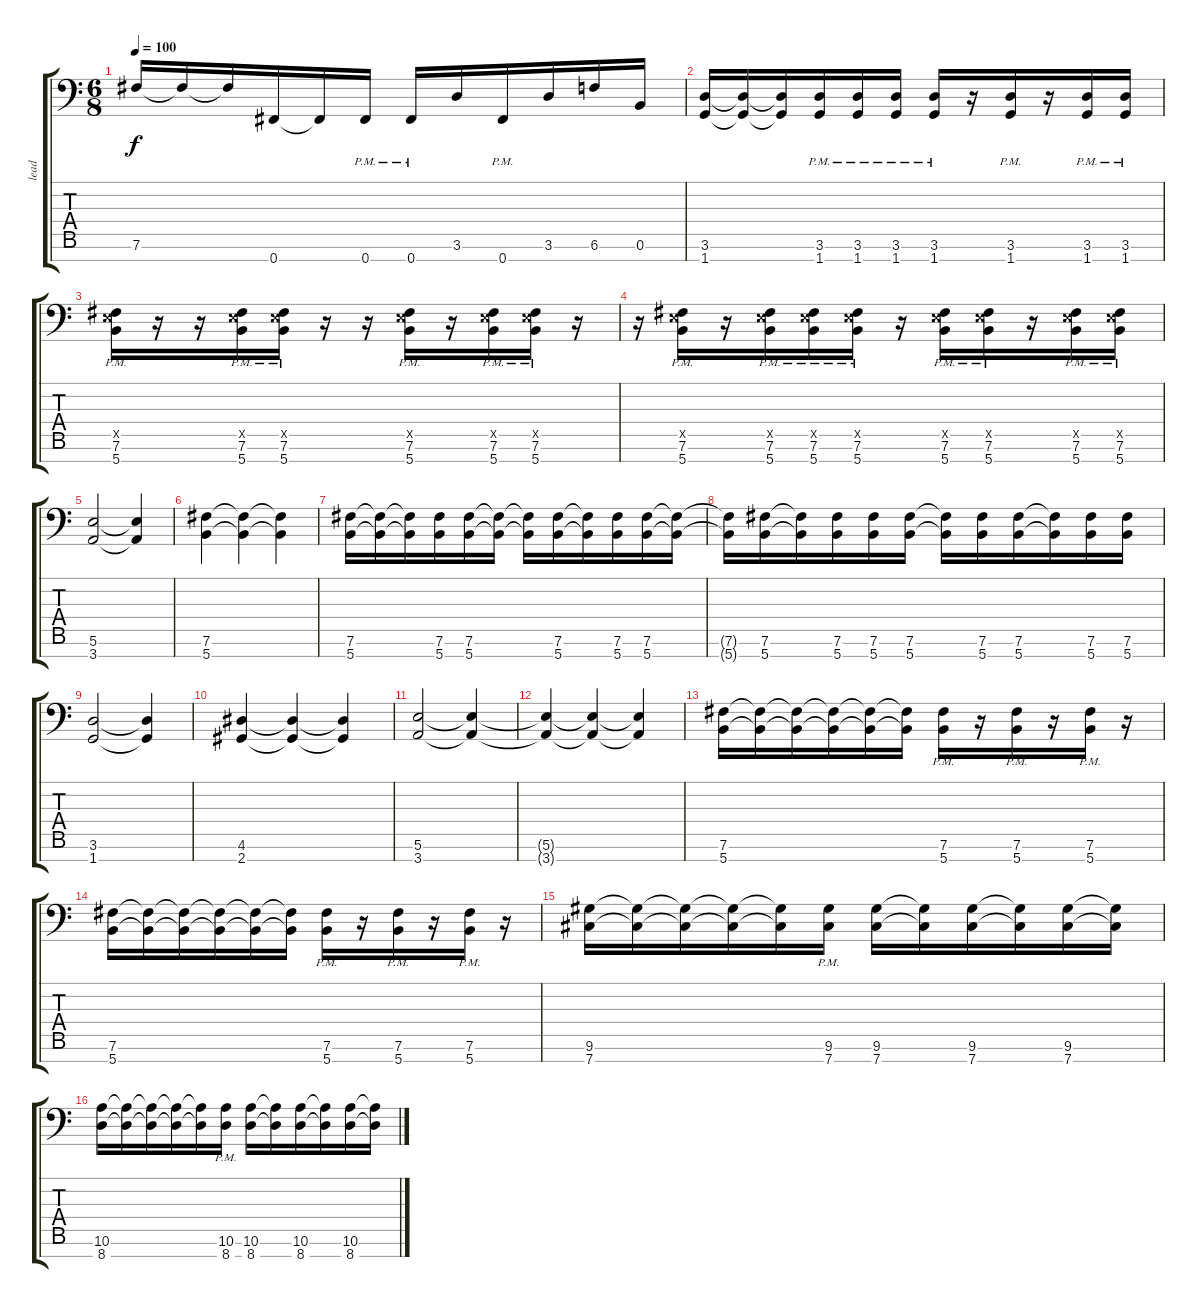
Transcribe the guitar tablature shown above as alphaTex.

\track ("lead" "lead") {instrument distortionguitar}
\staff {score tabs}
\tuning (B3 G3 D3 A2 E2 B1 Gb1) {hide}
\ts (6 8)
\tempo 100
\clef f4
\ks c
7.6.16{dy f} 7.6{t}.16 7.6{t}.16 0.7.16 0.7{t}.16 0.7{pm}.16 0.7{pm}.16 3.6.16 0.7{pm}.16 3.6.16 6.6.16 0.6.16 |
(3.6 1.7).16 (3.6{t} 1.7{t}).16 (3.6{t} 1.7{t}).16 (3.6{pm} 1.7{pm}).16 (3.6{pm} 1.7{pm}).16 (3.6{pm} 1.7{pm}).16 (3.6{pm} 1.7{pm}).16 r.16 (3.6{pm} 1.7{pm}).16 r.16 (3.6{pm} 1.7{pm}).16 (3.6{pm} 1.7{pm}).16 |
(0.5{x} 7.6{pm} 5.7{pm}).16 r.16 r.16 (0.5{x} 7.6{pm} 5.7{pm}).16 (0.5{x} 7.6{pm} 5.7{pm}).16 r.16 r.16 (0.5{x} 7.6{pm} 5.7{pm}).16 r.16 (0.5{x} 7.6{pm} 5.7{pm}).16 (0.5{x} 7.6{pm} 5.7{pm}).16 r.16 |
r.16 (0.5{x} 7.6{pm} 5.7{pm}).16 r.16 (0.5{x} 7.6{pm} 5.7{pm}).16 (0.5{x} 7.6{pm} 5.7{pm}).16 (0.5{x} 7.6{pm} 5.7{pm}).16 r.16 (0.5{x} 7.6{pm} 5.7{pm}).16 (0.5{x} 7.6{pm} 5.7{pm}).16 r.16 (0.5{x} 7.6{pm} 5.7{pm}).16 (0.5{x} 7.6{pm} 5.7{pm}).16 |
(5.6 3.7).2 (5.6{t} 3.7{t}).4 |
(7.6 5.7).4 (7.6{t} 5.7{t}).4 (7.6{t} 5.7{t}).4 |
(7.6 5.7).16 (7.6{t} 5.7{t}).16 (7.6{t} 5.7{t}).16 (7.6 5.7).16 (7.6 5.7).16 (7.6{t} 5.7{t}).16 (7.6{t} 5.7{t}).16 (7.6 5.7).16 (7.6{t} 5.7{t}).16 (7.6 5.7).16 (7.6 5.7).16 (7.6{t} 5.7{t}).16 |
(7.6{t} 5.7{t}).16 (7.6 5.7).16 (7.6{t} 5.7{t}).16 (7.6 5.7).16 (7.6 5.7).16 (7.6 5.7).16 (7.6{t} 5.7{t}).16 (7.6 5.7).16 (7.6 5.7).16 (7.6{t} 5.7{t}).16 (7.6 5.7).16 (7.6 5.7).16 |
(3.6 1.7).2 (3.6{t} 1.7{t}).4 |
(4.6 2.7).4 (4.6{t} 2.7{t}).4 (4.6{t} 2.7{t}).4 |
(5.6 3.7).2 (5.6{t} 3.7{t}).4 |
(5.6{t} 3.7{t}).4 (5.6{t} 3.7{t}).4 (5.6{t} 3.7{t}).4 |
(7.6 5.7).16 (7.6{t} 5.7{t}).16 (7.6{t} 5.7{t}).16 (7.6{t} 5.7{t}).16 (7.6{t} 5.7{t}).16 (7.6{t} 5.7{t}).16 (7.6{pm} 5.7{pm}).16 r.16 (7.6{pm} 5.7{pm}).16 r.16 (7.6{pm} 5.7{pm}).16 r.16 |
(7.6 5.7).16 (7.6{t} 5.7{t}).16 (7.6{t} 5.7{t}).16 (7.6{t} 5.7{t}).16 (7.6{t} 5.7{t}).16 (7.6{t} 5.7{t}).16 (7.6{pm} 5.7{pm}).16 r.16 (7.6{pm} 5.7{pm}).16 r.16 (7.6{pm} 5.7{pm}).16 r.16 |
(9.6 7.7).16 (9.6{t} 7.7{t}).16 (9.6{t} 7.7{t}).16 (9.6{t} 7.7{t}).16 (9.6{t} 7.7{t}).16 (9.6{pm} 7.7{pm}).16 (9.6 7.7).16 (9.6{t} 7.7{t}).16 (9.6 7.7).16 (9.6{t} 7.7{t}).16 (9.6 7.7).16 (9.6{t} 7.7{t}).16 |
(10.6 8.7).16 (10.6{t} 8.7{t}).16 (10.6{t} 8.7{t}).16 (10.6{t} 8.7{t}).16 (10.6{t} 8.7{t}).16 (10.6{pm} 8.7{pm}).16 (10.6 8.7).16 (10.6{t} 8.7{t}).16 (10.6 8.7).16 (10.6{t} 8.7{t}).16 (10.6 8.7).16 (10.6{t} 8.7{t}).16
